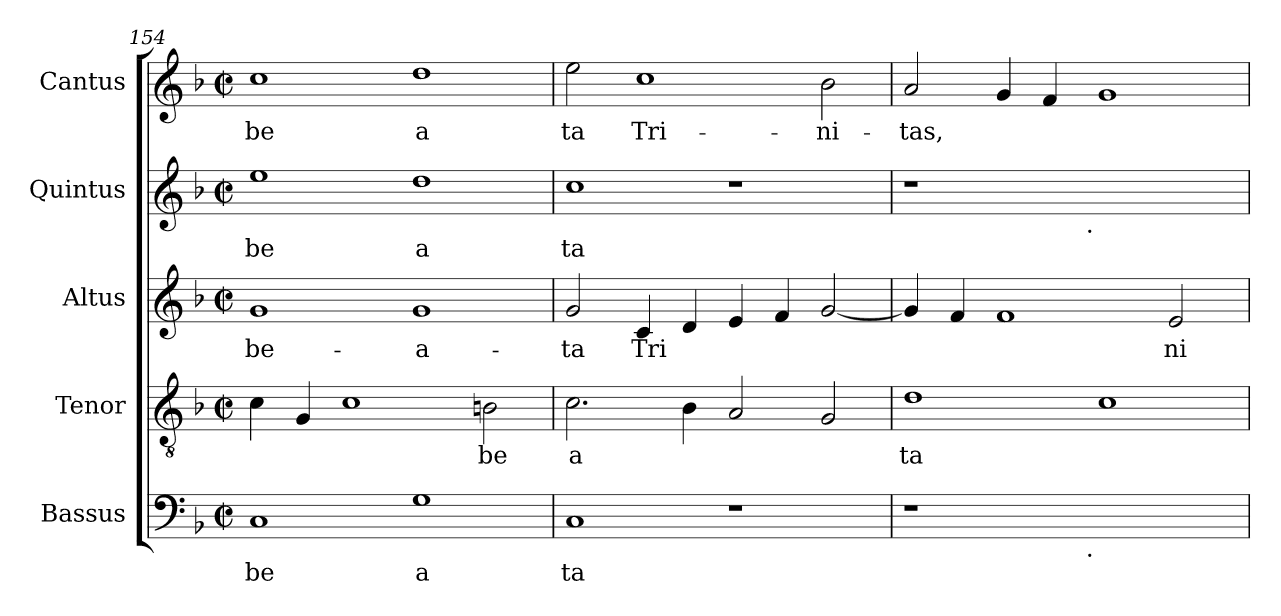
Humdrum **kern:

**kern	**text	**kern	**text	**kern	**text	**kern	**text	**kern	**text
*part5	*part5	*part4	*part4	*part3	*part3	*part2	*part2	*part1	*part1
*staff5	*staff5	*staff4	*staff4	*staff3	*staff3	*staff2	*staff2	*staff1	*staff1
*I"Bassus	*	*I"Tenor	*	*I"Altus	*	*I"Quintus	*	*I"Cantus	*
*clefF4	*	*clefGv2	*	*clefG2	*	*clefG2	*	*clefG2	*
*k[b-]	*	*k[b-]	*	*k[b-]	*	*k[b-]	*	*k[b-]	*
*F:	*	*F:	*	*F:	*	*F:	*	*F:	*
*M2/2	*	*M2/2	*	*M2/2	*	*M2/2	*	*M2/2	*
*met(c|)	*	*met(c|)	*	*met(c|)	*	*met(c|)	*	*met(c|)	*
=154	=154	=154	=154	=154	=154	=154	=154	=154	=154
!	!LO:LY:b:cj	!	!LO:LY:b:cj	!	!LO:LY:b:cj	!	!LO:LY:b:cj	!	!LO:LY:b:cj
1C	be	4c\	.	1g	be-	1ee	be	1cc	be
!	!	!	!LO:LY:b:cj	!	!	!	!	!	!
.	.	4G/	.	.	.	.	.	.	.
!	!	!	!LO:LY:b:cj	!	!	!	!	!	!
.	.	1c	.	.	.	.	.	.	.
!	!LO:LY:b:cj	!	!	!	!LO:LY:b:cj	!	!LO:LY:b:cj	!	!LO:LY:b:cj
1G	a	.	.	1g	-a-	1dd	a	1dd	a
!	!	!	!LO:LY:b:cj	!	!	!	!	!	!
.	.	2B\	be	.	.	.	.	.	.
!!LO:LB:g=z
=155	=155	=155	=155	=155	=155	=155	=155	=155	=155
!	!LO:LY:b:cj	!	!LO:LY:b:cj	!	!LO:LY:b:cj	!	!LO:LY:b:cj	!	!LO:LY:b:cj
1C	ta	2.c\	a	2g/	-ta	1cc	ta	2ee\	ta
!	!	!	!	!	!LO:LY:b:cj	!	!	!	!LO:LY:b:cj
.	.	.	.	4c/	Tri	.	.	1cc	Tri-
!	!	!	!LO:LY:b:cj	!	!LO:LY:b:cj	!	!	!	!
.	.	4B-\	.	4d/	.	.	.	.	.
!	!	!	!LO:LY:b:cj	!	!LO:LY:b:cj	!	!	!	!
1r	.	2A/	.	4e/	.	1r	.	.	.
!	!	!	!	!	!LO:LY:b:cj	!	!	!	!
.	.	.	.	4f/	.	.	.	.	.
!	!	!	!LO:LY:b:cj	!	!LO:LY:b:cj	!	!	!	!LO:LY:b:cj
.	.	2G/	.	[<2g/	.	.	.	2b-\	-ni-
=156	=156	=156	=156	=156	=156	=156	=156	=156	=156
!	!	!	!LO:LY:b:cj	!	!LO:LY:b:cj	!	!	!	!LO:LY:b:cj
*^	*	*	*	*	*	*^	*	*	*
1r	2ryy	.	1d	ta	4g/]	.	1r	2ryy	.	2a/	-tas,
!	!	!	!	!	!	!LO:LY:b:cj	!	!	!	!	!
.	.	.	.	.	4f/	.	.	.	.	.	.
!	!	!	!	!	!	!LO:LY:b:cj	!	!	!	!	!LO:LY:b:cj
.	4...ryy	.	.	.	1f	.	.	4...ryy	.	4g/	.
!	!	!	!	!	!	!	!	!	!	!	!LO:LY:b:cj
.	.	.	.	.	.	.	.	.	.	4f/	.
!	!	!	!	!	!	!	!	!LO:TX:b:t=.	!	!	!
!	!LO:TX:b:t=.	!	!	!	!	!	!	!	!	!	!
.	1ryy	.	.	.	.	.	.	1ryy	.	.	.
!	!	!	!	!LO:LY:b:cj	!	!	!	!	!	!	!LO:LY:b:cj
1ryy	.	.	1c	.	.	.	1ryy	.	.	1g	.
!	!	!	!	!	!	!LO:LY:b:cj	!	!	!	!	!
.	.	.	.	.	2e/	ni	.	.	.	.	.
.	32ryy	.	.	.	.	.	.	32ryy	.	.	.
*v	*v	*	*	*	*	*	*v	*v	*	*	*
=	=	=	=	=	=	=	=	=	=
*-	*-	*-	*-	*-	*-	*-	*-	*-	*-
